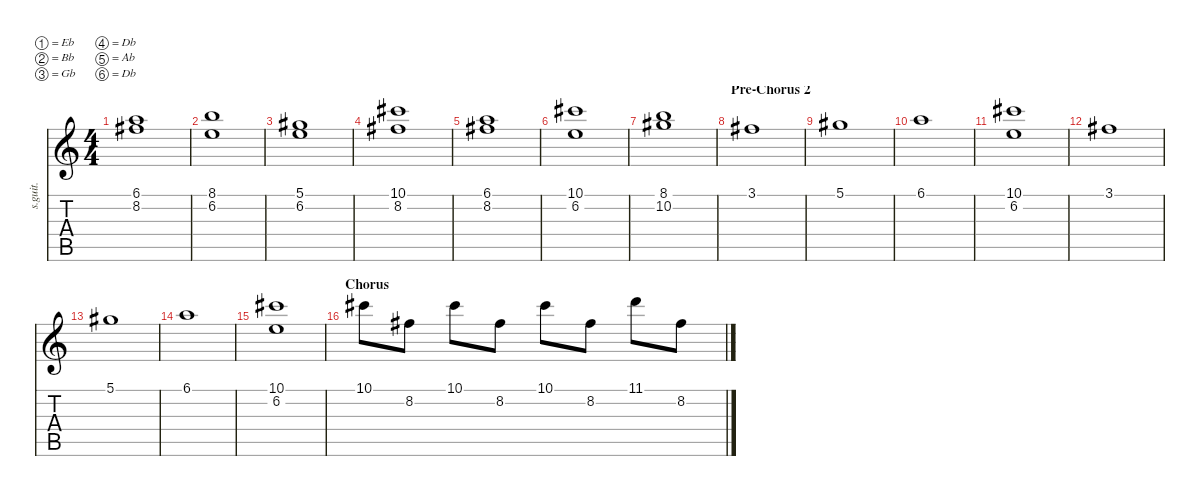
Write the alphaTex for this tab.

\defaultSystemsLayout 4
\hideDynamics
\bracketExtendMode nobrackets
\track ("Mike Shinoda (Right Hand Keyboards)" "s.guit.") {instrument acousticgrandpiano}
\staff {score tabs}
\tuning (Eb4 Bb3 Gb3 Db3 Ab2 Db2)
\displaytranspose 12
\ts (4 4)
\tempo (110 hide)
\clef g2
\ks c
(6.1 8.2{acc #}).1{dy f} |
(8.1 6.2).1 |
(5.1{acc #} 6.2).1 |
(10.1{acc #} 8.2{acc #}).1 |
(6.1 8.2{acc #}).1 |
(10.1{acc #} 6.2).1 |
(8.1 10.2{acc #}).1 |
\section ("" "Pre-Chorus 2")
3.1{acc #}.1 |
5.1{acc #}.1 |
6.1.1 |
(10.1{acc #} 6.2).1 |
3.1{acc #}.1 |
5.1{acc #}.1 |
6.1.1 |
(10.1{acc #} 6.2).1 |
\section ("" "Chorus")
10.1{acc #}.8 8.2{acc #}.8 10.1{acc #}.8 8.2{acc #}.8 10.1{acc #}.8 8.2{acc #}.8 11.1.8 8.2{acc #}.8
